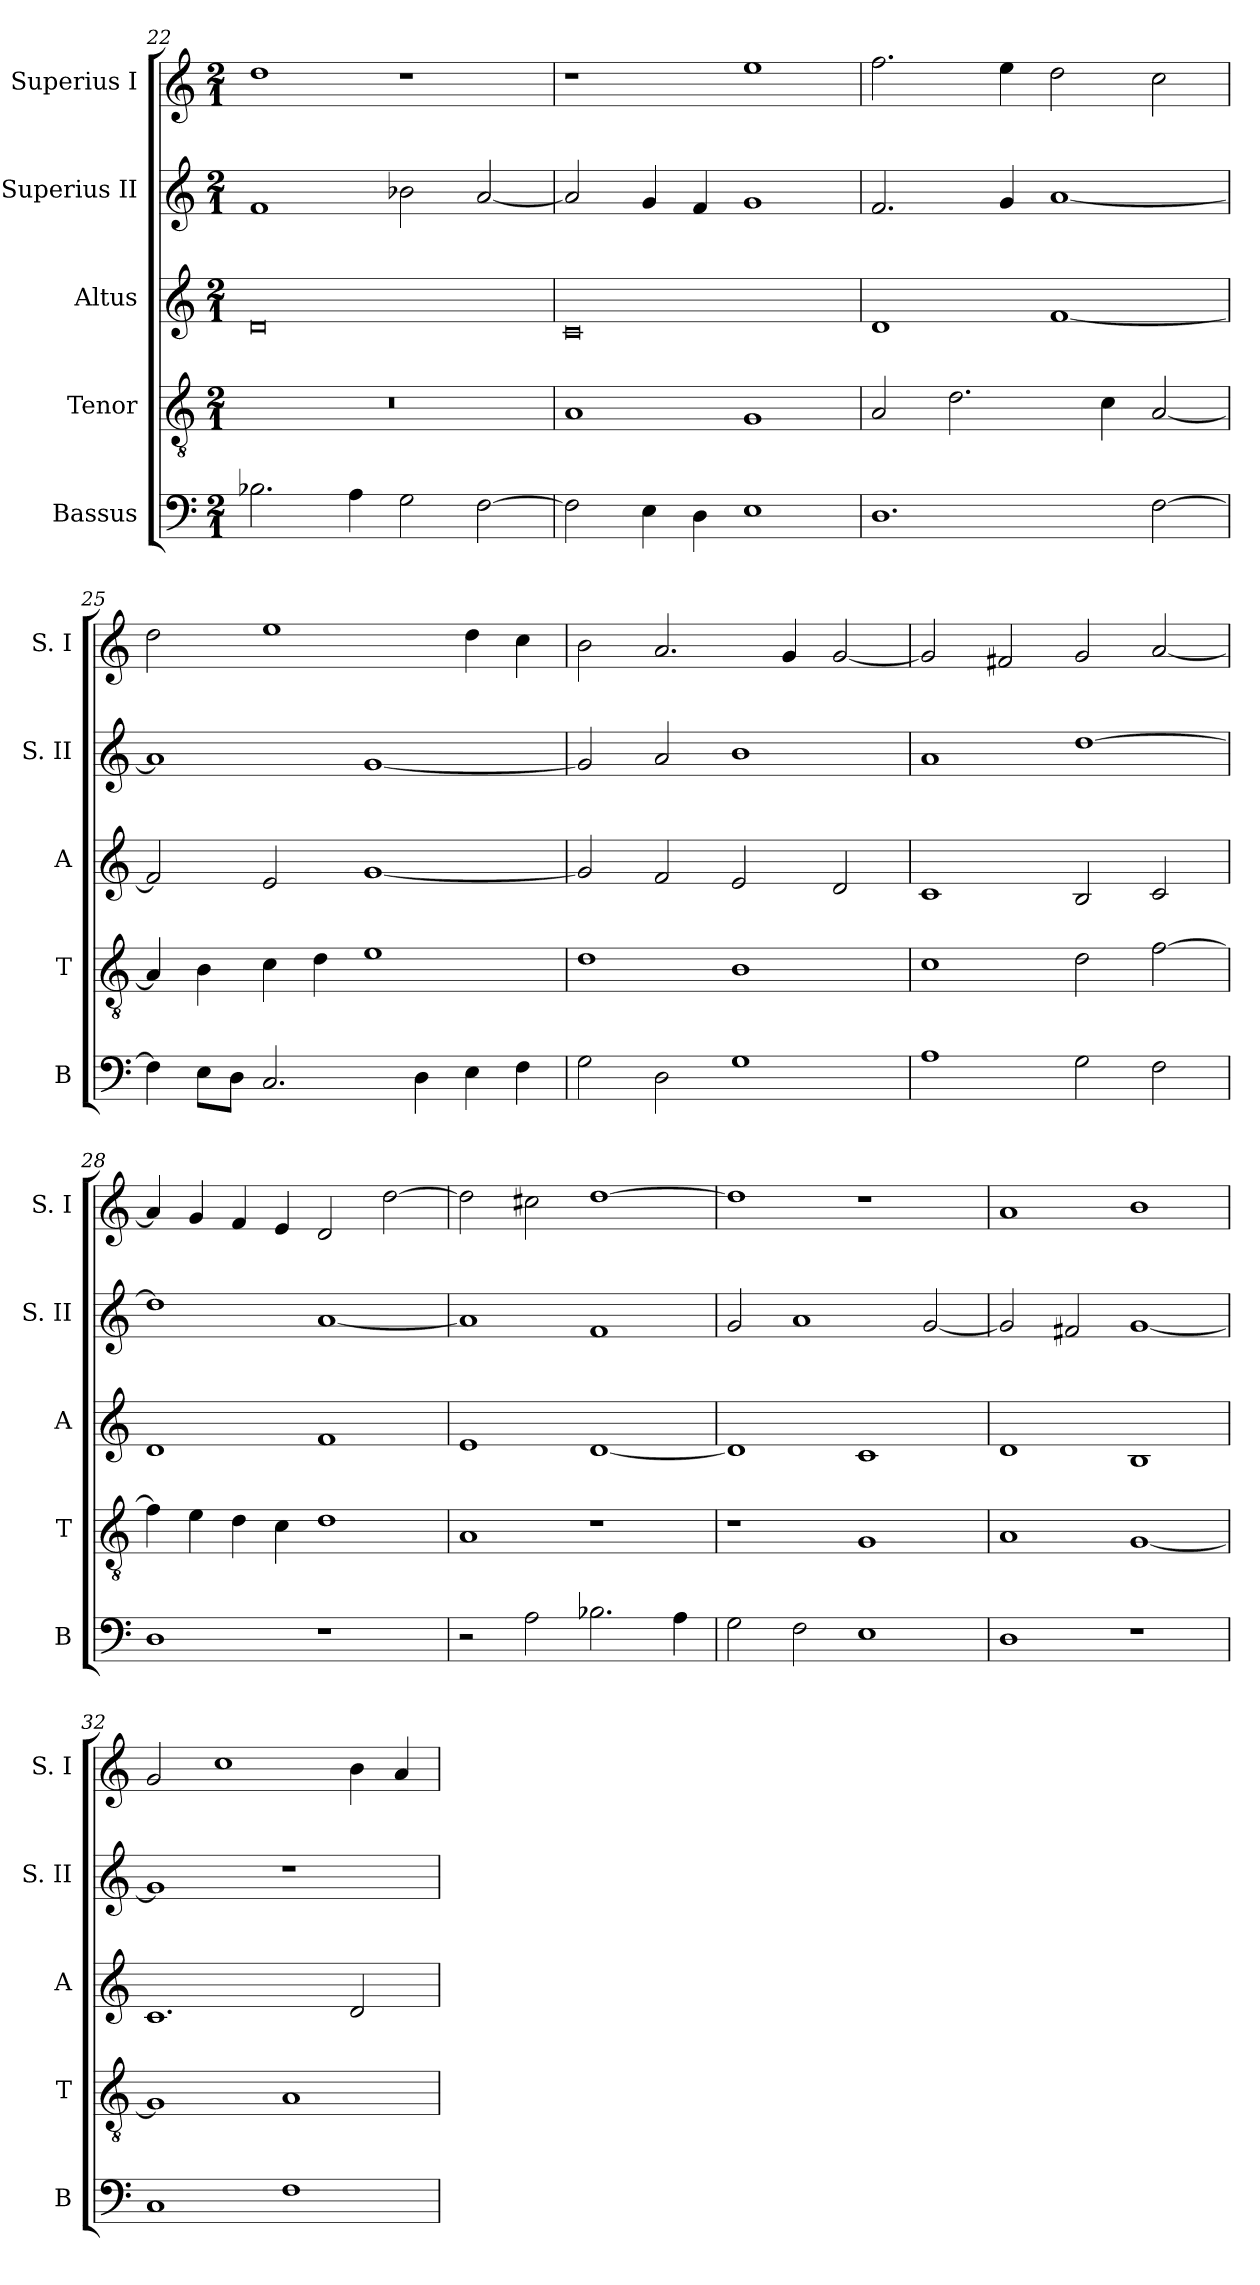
**kern	**kern	**kern	**kern	**kern
*part5	*part4	*part3	*part2	*part1
*staff5	*staff4	*staff3	*staff2	*staff1
*I"Bassus	*I"Tenor	*I"Altus	*I"Superius II	*I"Superius I
*I'B	*I'T	*I'A	*I'S. II	*I'S. I
*clefF4	*clefGv2	*clefG2	*clefG2	*clefG2
*k[]	*k[]	*k[]	*k[]	*k[]
*C:	*C:	*C:	*C:	*C:
*M2/1	*M2/1	*M2/1	*M2/1	*M2/1
=22	=22	=22	=22	=22
2.B-X	0r	0d	1f	1dd
4A	.	.	.	.
2G	.	.	2b-X	1r
[2F	.	.	[2a	.
=23	=23	=23	=23	=23
2F]	1A	0c	2a]	1r
4E	.	.	4g	.
4D	.	.	4f	.
1E	1G	.	1g	1ee
=24	=24	=24	=24	=24
1.D	2A	1d	2.f	2.ff
.	2.d	.	.	.
.	.	.	4g	4ee
.	.	[1f	[1a	2dd
.	4c	.	.	.
[2F	[2A	.	.	2cc
=25	=25	=25	=25	=25
4F]	4A]	2f]	1a]	2dd
8EL	4B	.	.	.
8DJ	.	.	.	.
2.C	4c	2e	.	1ee
.	4d	.	.	.
.	1e	[1g	[1g	.
4D	.	.	.	.
4E	.	.	.	4dd
4F	.	.	.	4cc
=26	=26	=26	=26	=26
2G	1d	2g]	2g]	2b
2D	.	2f	2a	2.a
1G	1B	2e	1b	.
.	.	.	.	4g
.	.	2d	.	[2g
=27	=27	=27	=27	=27
1A	1c	1c	1a	2g]
.	.	.	.	2f#X
2G	2d	2B	[1dd	2g
2F	[2f	2c	.	[2a
=28	=28	=28	=28	=28
1D	4f]	1d	1dd]	4a]
.	4e	.	.	4g
.	4d	.	.	4f
.	4c	.	.	4e
1r	1d	1f	[1a	2d
.	.	.	.	[2dd
=29	=29	=29	=29	=29
2r	1A	1e	1a]	2dd]
2A	.	.	.	2cc#X
2.B-X	1r	[1d	1f	[1dd
4A	.	.	.	.
=30	=30	=30	=30	=30
2G	1r	1d]	2g	1dd]
2F	.	.	1a	.
1E	1G	1c	.	1r
.	.	.	[2g	.
=31	=31	=31	=31	=31
1D	1A	1d	2g]	1a
.	.	.	2f#X	.
1r	[1G	1B	[1g	1b
=32	=32	=32	=32	=32
1C	1G]	1.c	1g]	2g
.	.	.	.	1cc
1F	1A	.	1r	.
.	.	2d	.	4b
.	.	.	.	4a
=	=	=	=	=
*-	*-	*-	*-	*-
